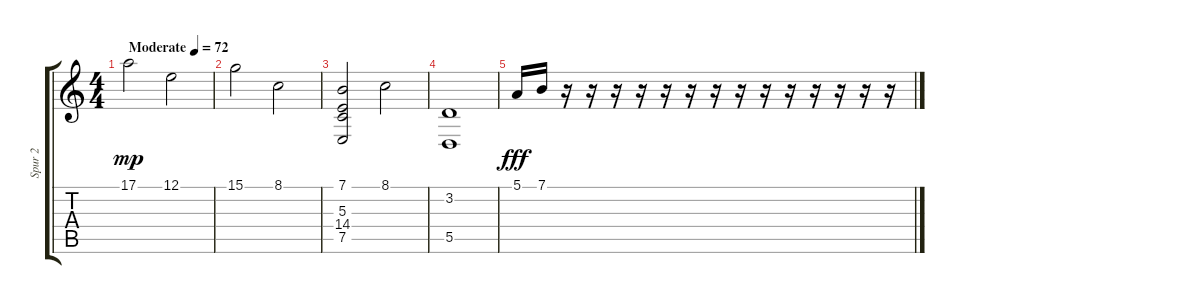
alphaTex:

\track ("Spur 2" "Spur 2") {instrument fx1rain}
\staff {score tabs}
\tuning (E4 B3 G3 D3 A2 E2) {hide}
\ts (4 4)
\tempo (72 "Moderate")
\clef g2
\ks c
17.1.2{dy mp instrument fx1rain} 12.1.2 |
15.1.2 8.1.2 |
(7.1 5.3 14.4 7.5).2 8.1.2 |
(3.2 5.5).1 |
5.1.16{dy fff} 7.1.16 r.16 r.16 r.16 r.16 r.16 r.16 r.16 r.16 r.16 r.16 r.16 r.16 r.16 r.16
